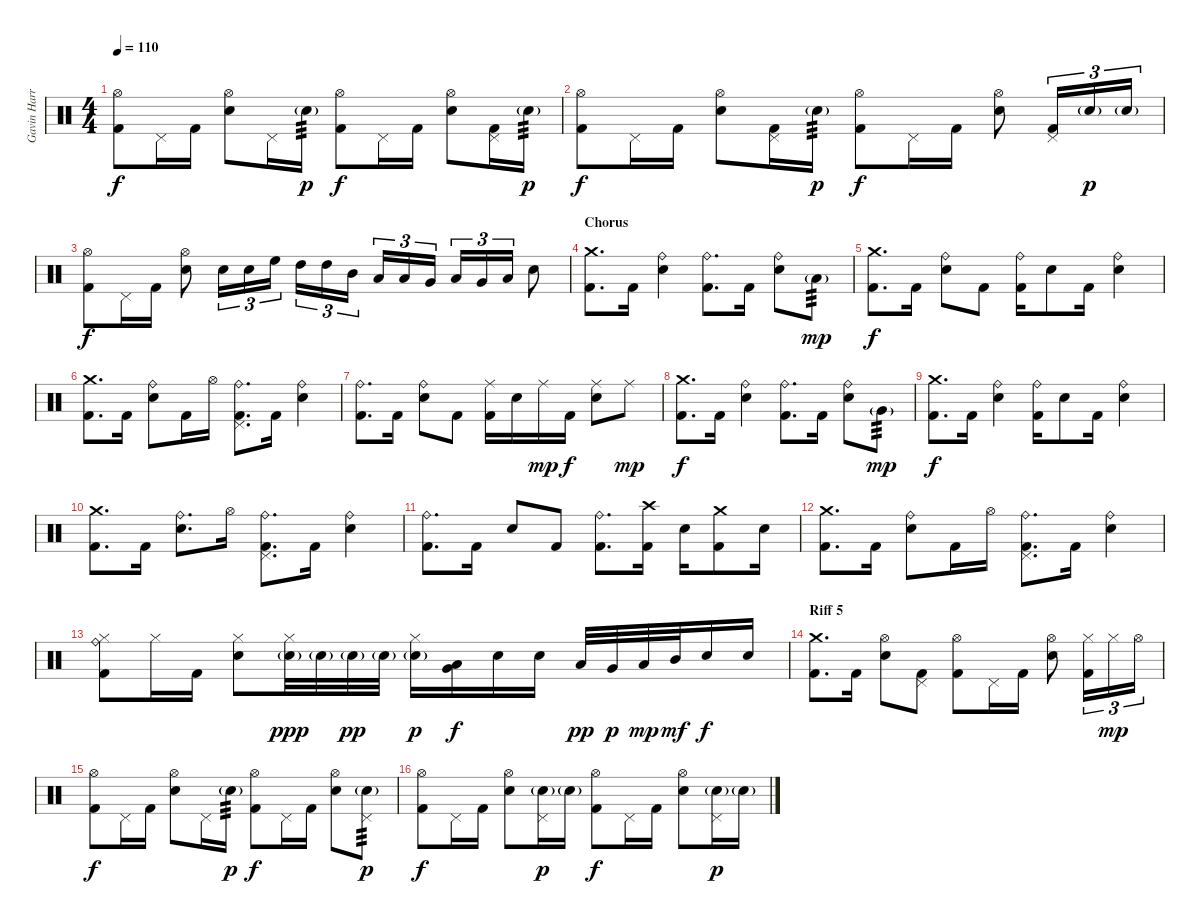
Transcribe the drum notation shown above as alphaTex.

\track ("Gavin Harrison - Drums" "Gavin Harr") {instrument percussion}
\staff {score}
\articulation defaults
\ts (4 4)
\tempo 110
\clef neutral
\ks c
("Hi-Hat (open)" "Kick (hit) 2").8{dy f} "Pedal Hi-Hat (hit)".16 "Kick (hit) 2".16 ("Hi-Hat (open)" "Electric Snare (hit)").8 "Pedal Hi-Hat (hit)".16 "Electric Snare (hit)"{g}.16{tp 3 dy p} ("Hi-Hat (open)" "Kick (hit) 2").8{dy f} "Pedal Hi-Hat (hit)".16 "Kick (hit) 2".16 ("Hi-Hat (open)" "Electric Snare (hit)").8 ("Pedal Hi-Hat (hit)" "Kick (hit) 2").16 "Electric Snare (hit)"{g}.16{tp 3 dy p} |
("Hi-Hat (open)" "Kick (hit) 2").8{dy f} "Pedal Hi-Hat (hit)".16 "Kick (hit) 2".16 ("Hi-Hat (open)" "Electric Snare (hit)").8 ("Pedal Hi-Hat (hit)" "Kick (hit) 2").16 "Electric Snare (hit)"{g}.16{tp 3 dy p} ("Hi-Hat (open)" "Kick (hit) 2").8{dy f} "Pedal Hi-Hat (hit)".16 "Kick (hit) 2".16 ("Hi-Hat (open)" "Electric Snare (hit)").8 ("Pedal Hi-Hat (hit)" "Kick (hit) 2").16{tu (3 2)} "Electric Snare (hit)"{g}.16{tu (3 2) dy p} "Electric Snare (hit)"{g}.16{tu (3 2)} |
("Hi-Hat (open)" "Kick (hit) 2").8{dy f} "Pedal Hi-Hat (hit)".16 "Kick (hit) 2".16 ("Hi-Hat (open)" "Electric Snare (hit)").8 "Electric Snare (hit)".16{tu (3 2)} "Electric Snare (hit)".16{tu (3 2)} "High Floor Tom (hit)".16{tu (3 2)} "High Tom (hit)".16{tu (3 2)} "High Tom (hit)".16{tu (3 2)} "Mid Tom (hit)".16{tu (3 2)} "Low Tom (hit)".16{tu (3 2)} "Low Tom (hit)".16{tu (3 2)} "Very Low Tom (hit)".16{tu (3 2)} "Low Floor Tom (hit)".16{tu (3 2)} "Very Low Tom (hit)".16{tu (3 2)} "Low Tom (hit)".16{tu (3 2)} "Electric Snare (hit)".8 |
\section ("" "Chorus")
("Crash medium (hit)" "Kick (hit) 2").8{d} "Kick (hit) 2".16 ("Ride (bell)" "Electric Snare (hit)").4 ("Ride (bell)" "Kick (hit) 2").8{d} "Kick (hit) 2".16 ("Ride (bell)" "Electric Snare (hit)").8 "Low Floor Tom (hit)"{g}.8{tp 3 dy mp} |
("Crash medium (hit)" "Kick (hit) 2").8{d dy f} "Kick (hit) 2".16 ("Ride (bell)" "Electric Snare (hit)").8 "Kick (hit) 2".8 ("Ride (bell)" "Kick (hit) 2").16 "Electric Snare (hit)".8 "Kick (hit) 2".16 ("Ride (bell)" "Electric Snare (hit)").4 |
("Crash medium (hit)" "Kick (hit) 2").8{d} "Kick (hit) 2".16 ("Ride (bell)" "Electric Snare (hit)").8 "Kick (hit) 2".16 "Hi-Hat (open)".16 ("Ride (bell)" "Pedal Hi-Hat (hit)" "Kick (hit) 2").8{d} "Kick (hit) 2".16 ("Ride (bell)" "Electric Snare (hit)").4 |
("Ride (bell)" "Kick (hit) 2").8{d} "Kick (hit) 2".16 ("Ride (bell)" "Electric Snare (hit)").8 "Kick (hit) 2".8 ("Ride (middle)" "Kick (hit) 2").16 "Electric Snare (hit)".16 "Ride (middle)".16{dy mp} "Kick (hit) 2".16{dy f} ("Ride (middle)" "Electric Snare (hit)").8 "Ride (middle)".8{dy mp} |
("Crash medium (hit)" "Kick (hit) 2").8{d dy f} "Kick (hit) 2".16 ("Ride (bell)" "Electric Snare (hit)").4 ("Ride (bell)" "Kick (hit) 2").8{d} "Kick (hit) 2".16 ("Ride (bell)" "Electric Snare (hit)").8 "Very Low Tom (hit)"{g}.8{tp 3 dy mp} |
("Crash medium (hit)" "Kick (hit) 2").8{d dy f} "Kick (hit) 2".16 ("Ride (bell)" "Electric Snare (hit)").4 ("Ride (bell)" "Kick (hit) 2").16 "Electric Snare (hit)".8 "Kick (hit) 2".16 ("Ride (bell)" "Electric Snare (hit)").4 |
("Crash medium (hit)" "Kick (hit) 2").8{d} "Kick (hit) 2".16 ("Ride (bell)" "Electric Snare (hit)").8{d} "Hi-Hat (open)".16 ("Ride (bell)" "Pedal Hi-Hat (hit)" "Kick (hit) 2").8{d} "Kick (hit) 2".16 ("Ride (bell)" "Electric Snare (hit)").4 |
("Ride (bell)" "Kick (hit) 2").8{d} "Kick (hit) 2".16 "Electric Snare (hit)".8 "Kick (hit) 2".8 ("Ride (bell)" "Kick (hit) 2").8{d} ("Crash high (hit)" "Kick (hit) 2").16 "Electric Snare (hit)".16 ("Crash medium (hit)" "Kick (hit) 2").8 "Electric Snare (hit)".16 |
("Crash medium (hit)" "Kick (hit) 2").8{d} "Kick (hit) 2".16 ("Ride (bell)" "Electric Snare (hit)").8 "Kick (hit) 2".16 "Hi-Hat (open)".16 ("Ride (bell)" "Pedal Hi-Hat (hit)" "Kick (hit) 2").8{d} "Kick (hit) 2".16 ("Ride (bell)" "Electric Snare (hit)").4 |
("Ride (bell)" "Hi-Hat (closed)" "Kick (hit) 2").8 "Hi-Hat (closed)".16 "Kick (hit) 2".16 ("Hi-Hat (closed)" "Electric Snare (hit)").8 ("Hi-Hat (closed)" "Electric Snare (hit)"{g}).32{dy ppp} "Electric Snare (hit)"{g}.32 "Electric Snare (hit)"{g}.32{dy pp} "Electric Snare (hit)"{g}.32 ("Hi-Hat (closed)" "Electric Snare (hit)"{g}).16{dy p} ("Low Tom (hit)" "Very Low Tom (hit)").16{dy f} "Electric Snare (hit)".16 "Electric Snare (hit)".16 "Low Floor Tom (hit)".32{dy pp} "Very Low Tom (hit)".32{dy p} "Low Tom (hit)".32{dy mp} "Mid Tom (hit)".32{dy mf} "Electric Snare (hit)".16{dy f} "Electric Snare (hit)".16 |
\section ("" "Riff 5")
("Crash medium (hit)" "Kick (hit) 2").8{d} "Kick (hit) 2".16 ("Hi-Hat (open)" "Electric Snare (hit)").8 ("Pedal Hi-Hat (hit)" "Kick (hit) 2").8 ("Hi-Hat (open)" "Kick (hit) 2").8 "Pedal Hi-Hat (hit)".16 "Kick (hit) 2".16 ("Hi-Hat (open)" "Electric Snare (hit)").8 ("Hi-Hat (closed)" "Kick (hit) 2").16{tu (3 2)} "Hi-Hat (closed)".16{tu (3 2) dy mp} "Hi-Hat (open)".16{tu (3 2)} |
("Hi-Hat (open)" "Kick (hit) 2").8{dy f} "Pedal Hi-Hat (hit)".16 "Kick (hit) 2".16 ("Hi-Hat (open)" "Electric Snare (hit)").8 "Pedal Hi-Hat (hit)".16 "Electric Snare (hit)"{g}.16{tp 3 dy p} ("Hi-Hat (open)" "Kick (hit) 2").8{dy f} "Pedal Hi-Hat (hit)".16 "Kick (hit) 2".16 ("Hi-Hat (open)" "Electric Snare (hit)").8 ("Pedal Hi-Hat (hit)" "Electric Snare (hit)"{g}).8{tp 3 dy p} |
("Hi-Hat (open)" "Kick (hit) 2").8{dy f} "Pedal Hi-Hat (hit)".16 "Kick (hit) 2".16 ("Hi-Hat (open)" "Electric Snare (hit)").8 ("Pedal Hi-Hat (hit)" "Electric Snare (hit)"{g}).16{dy p} "Electric Snare (hit)"{g}.16 ("Hi-Hat (open)" "Kick (hit) 2").8{dy f} "Pedal Hi-Hat (hit)".16 "Kick (hit) 2".16 ("Hi-Hat (open)" "Electric Snare (hit)").8 ("Pedal Hi-Hat (hit)" "Electric Snare (hit)"{g}).16{dy p} "Electric Snare (hit)"{g}.16
